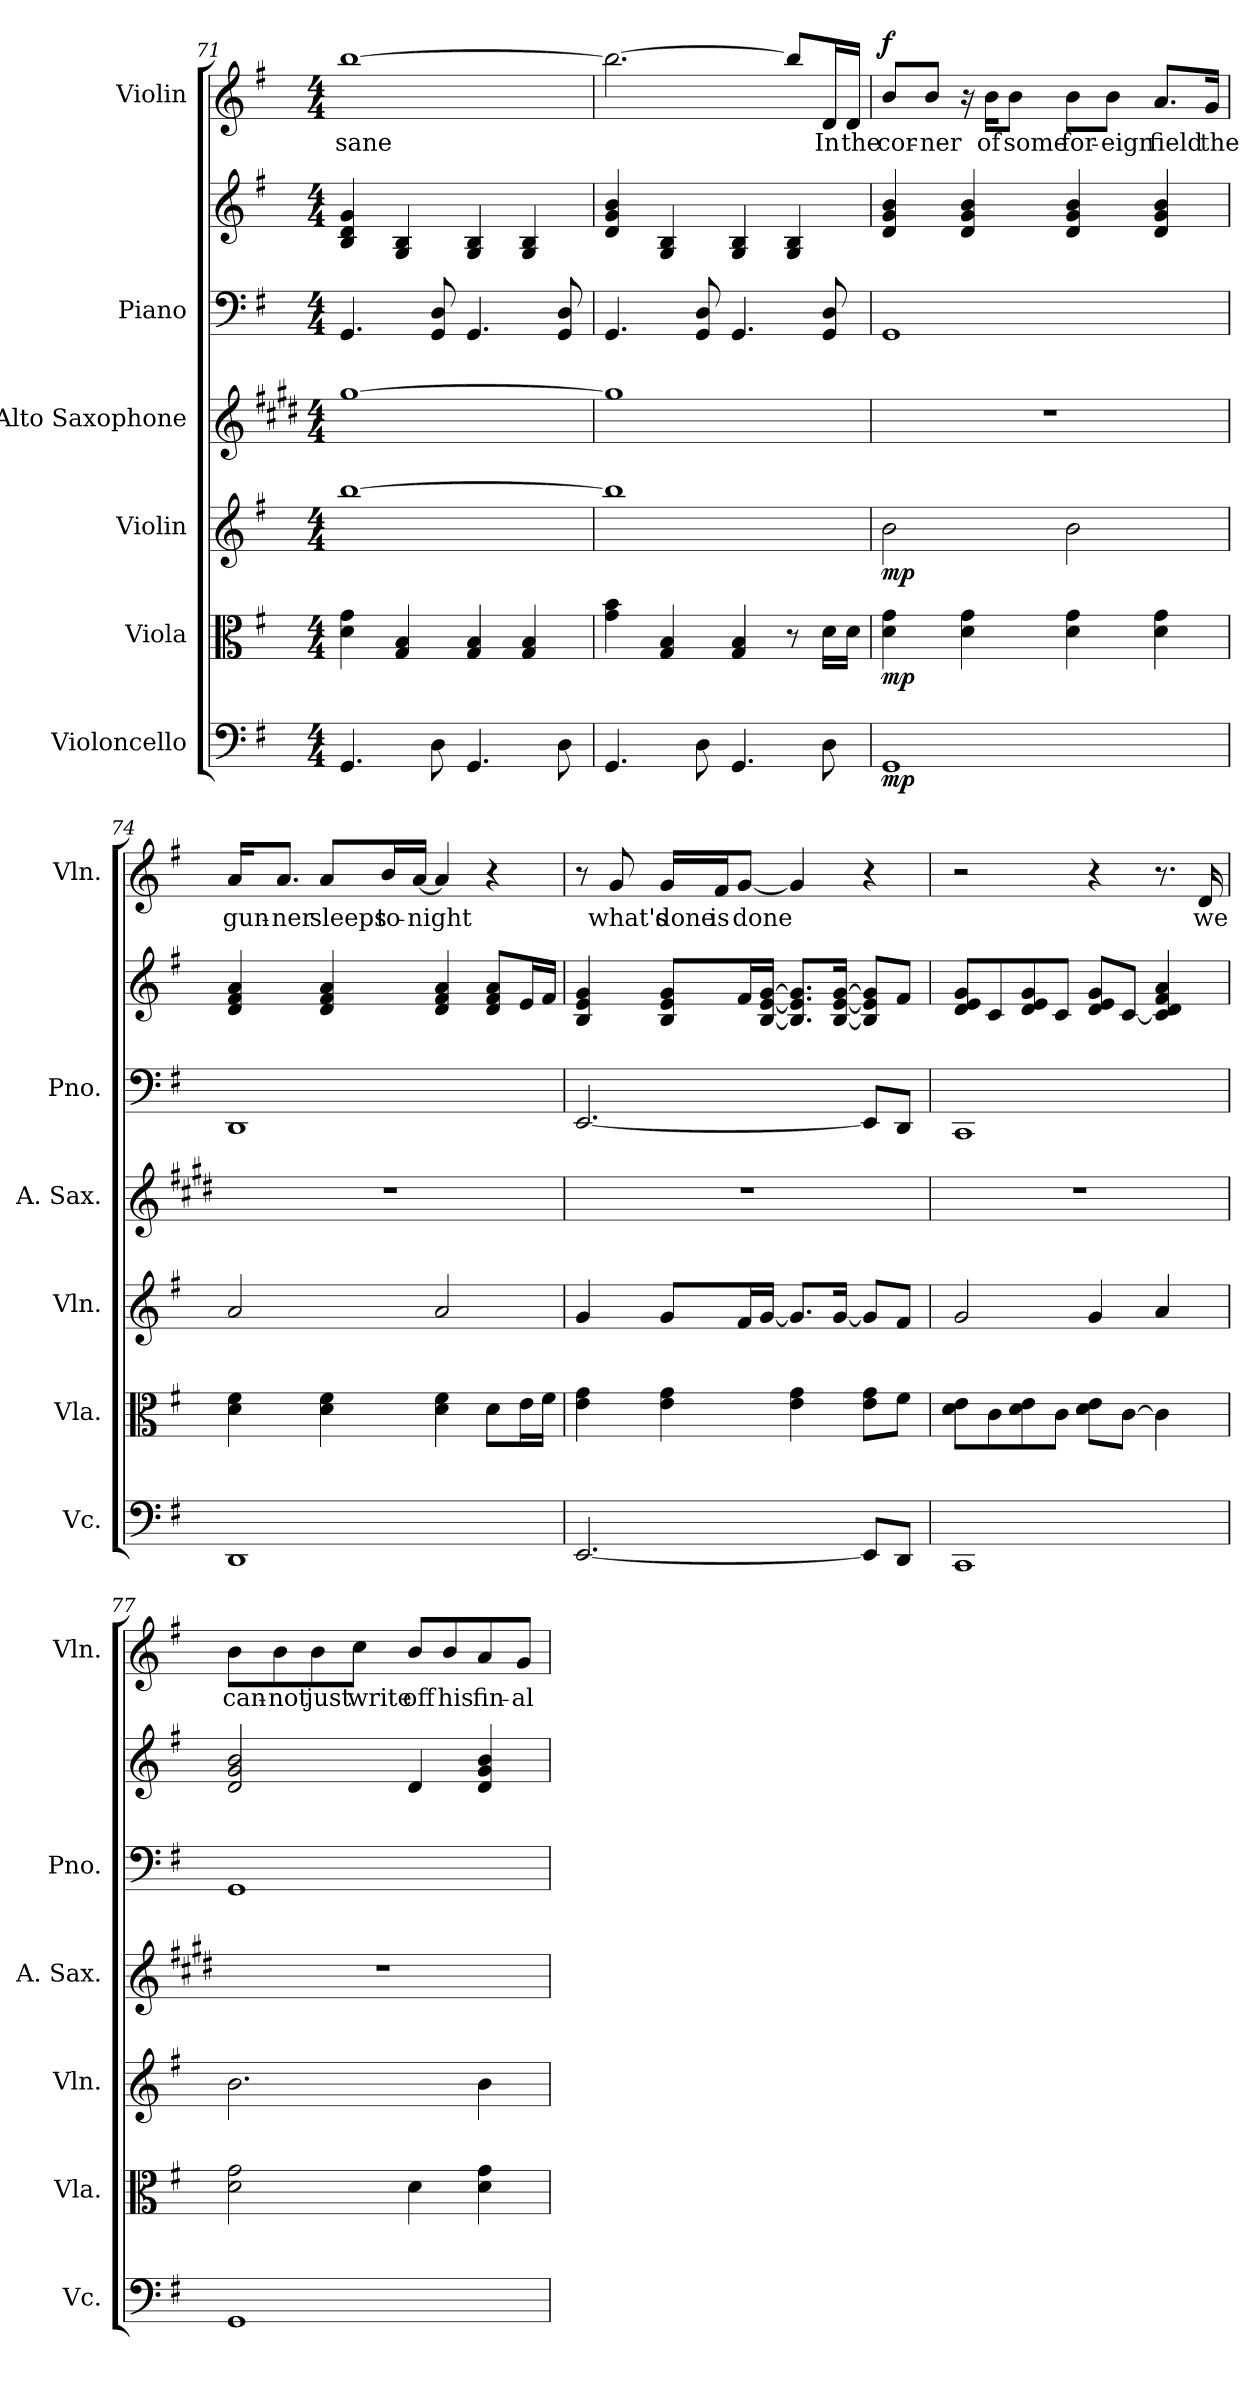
**kern	**dynam	**kern	**dynam	**kern	**dynam	**kern	**kern	**kern	**kern	**text	**dynam
*part6	*part6	*part5	*part5	*part4	*part4	*part3	*part2	*part2	*part1	*part1	*part1
*staff7	*staff7	*staff6	*staff6	*staff5	*staff5	*staff4	*staff3	*staff2	*staff1	*staff1	*staff1
*I"Violoncello	*	*I"Viola	*	*I"Violin	*	*I"Alto Saxophone	*I"Piano	*	*I"Violin	*	*
*I'Vc.	*	*I'Vla.	*	*I'Vln.	*	*I'A. Sax.	*I'Pno.	*	*I'Vln.	*	*
*clefF4	*	*clefC3	*	*clefG2	*	*clefG2	*clefF4	*clefG2	*clefG2	*	*
*	*	*	*	*	*	*ITrd5c9	*	*	*	*	*
*k[f#]	*	*k[f#]	*	*k[f#]	*	*k[f#]	*k[f#]	*k[f#]	*k[f#]	*	*
*M4/4	*	*M4/4	*	*M4/4	*	*M4/4	*M4/4	*M4/4	*M4/4	*	*
=71	=71	=71	=71	=71	=71	=71	=71	=71	=71	=71	=71
4.GG/	.	4d\ 4g\	.	[1bb	.	[1b	4.GG/	4B/ 4d/ 4g/	[1bb	-sane	.
.	.	4G/ 4B/	.	.	.	.	.	4G/ 4B/	.	.	.
8D\	.	.	.	.	.	.	8GG/ 8D/	.	.	.	.
4.GG/	.	4G/ 4B/	.	.	.	.	4.GG/	4G/ 4B/	.	.	.
.	.	4G/ 4B/	.	.	.	.	.	4G/ 4B/	.	.	.
8D\	.	.	.	.	.	.	8GG/ 8D/	.	.	.	.
!!LO:LB:g=z
=72	=72	=72	=72	=72	=72	=72	=72	=72	=72	=72	=72
4.GG/	.	4g\ 4b\	.	1bb]	.	1b]	4.GG/	4d/ 4g/ 4b/	2.bb\_	.	.
.	.	4G/ 4B/	.	.	.	.	.	4G/ 4B/	.	.	.
8D\	.	.	.	.	.	.	8GG/ 8D/	.	.	.	.
4.GG/	.	4G/ 4B/	.	.	.	.	4.GG/	4G/ 4B/	.	.	.
.	.	8r	.	.	.	.	.	4G/ 4B/	8bb/L]	.	.
8D\	.	16d\LL	.	.	.	.	8GG/ 8D/	.	16d/L	In	.
.	.	16d\JJ	.	.	.	.	.	.	16d/JJ	the	.
=73	=73	=73	=73	=73	=73	=73	=73	=73	=73	=73	=73
!	!LO:DY:b	!	!LO:DY:b	!	!LO:DY:b	!	!	!	!	!	!LO:DY:b
1GG	mp	4d\ 4g\	mp	2b\	mp	1r	1GG	4d/ 4g/ 4b/	8b/L	cor-	f
.	.	.	.	.	.	.	.	.	8b/J	-ner	.
.	.	4d\ 4g\	.	.	.	.	.	4d/ 4g/ 4b/	16r	.	.
.	.	.	.	.	.	.	.	.	16b\KL	of	.
.	.	.	.	.	.	.	.	.	8b\J	some	.
.	.	4d\ 4g\	.	2b\	.	.	.	4d/ 4g/ 4b/	8b\L	for-	.
.	.	.	.	.	.	.	.	.	8b\J	-eign	.
.	.	4d\ 4g\	.	.	.	.	.	4d/ 4g/ 4b/	8.a/L	field	.
.	.	.	.	.	.	.	.	.	16g/Jk	the	.
=74	=74	=74	=74	=74	=74	=74	=74	=74	=74	=74	=74
1DD	.	4d\ 4f#\	.	2a/	.	1r	1DD	4d/ 4f#/ 4a/	16a/KL	gun-	.
.	.	.	.	.	.	.	.	.	8.a/J	-ner	.
.	.	4d\ 4f#\	.	.	.	.	.	4d/ 4f#/ 4a/	8a/L	sleeps	.
.	.	.	.	.	.	.	.	.	16b/L	to-	.
.	.	.	.	.	.	.	.	.	[16a/JJ	-night	.
.	.	4d\ 4f#\	.	2a/	.	.	.	4d/ 4f#/ 4a/	4a/]	.	.
.	.	8d\L	.	.	.	.	.	8d/ 8f#/ 8a/L	4r	.	.
.	.	16e\L	.	.	.	.	.	16e/L	.	.	.
.	.	16f#\JJ	.	.	.	.	.	16f#/JJ	.	.	.
=75	=75	=75	=75	=75	=75	=75	=75	=75	=75	=75	=75
[2.EE/	.	4e\ 4g\	.	4g/	.	1r	[2.EE/	4B/ 4e/ 4g/	8r	.	.
.	.	.	.	.	.	.	.	.	8g/	what's	.
.	.	4e\ 4g\	.	8g/L	.	.	.	8B/ 8e/ 8g/L	16g/LL	done	.
.	.	.	.	.	.	.	.	.	16f#/J	is	.
.	.	.	.	16f#/L	.	.	.	16f#/L	[8g/J	done	.
.	.	.	.	[16g/JJ	.	.	.	[16B/ [16e/ [16g/JJ	.	.	.
.	.	4e\ 4g\	.	8.g/L]	.	.	.	8.B/] 8.e/] 8.g/]L	4g/]	.	.
.	.	.	.	[16g/Jk	.	.	.	[16B/ [16e/ [16g/Jk	.	.	.
8EE/L]	.	8e\ 8g\L	.	8g/L]	.	.	8EE/L]	8B/] 8e/] 8g/]L	4r	.	.
8DD/J	.	8f#\J	.	8f#/J	.	.	8DD/J	8f#/J	.	.	.
!!LO:PB:g=z
=76	=76	=76	=76	=76	=76	=76	=76	=76	=76	=76	=76
1CC	.	8d\ 8e\L	.	2g/	.	1r	1CC	8d/ 8e/ 8g/L	2r	.	.
.	.	8c\	.	.	.	.	.	8c/	.	.	.
.	.	8d\ 8e\	.	.	.	.	.	8d/ 8e/ 8g/	.	.	.
.	.	8c\J	.	.	.	.	.	8c/J	.	.	.
.	.	8d\ 8e\L	.	4g/	.	.	.	8d/ 8e/ 8g/L	4r	.	.
.	.	[8c\J	.	.	.	.	.	[8c/J	.	.	.
.	.	4c\]	.	4a/	.	.	.	4c/] 4d/ 4f#/ 4a/	8.r	.	.
.	.	.	.	.	.	.	.	.	16d/	we	.
=77	=77	=77	=77	=77	=77	=77	=77	=77	=77	=77	=77
1GG	.	2d\ 2g\	.	2.b\	.	1r	1GG	2d/ 2g/ 2b/	8b\L	can-	.
.	.	.	.	.	.	.	.	.	8b\	-not	.
.	.	.	.	.	.	.	.	.	8b\	just	.
.	.	.	.	.	.	.	.	.	8cc\J	write	.
.	.	4d\	.	.	.	.	.	4d/	8b/L	off	.
.	.	.	.	.	.	.	.	.	8b/	his	.
.	.	4d\ 4g\	.	4b\	.	.	.	4d/ 4g/ 4b/	8a/	fin-	.
.	.	.	.	.	.	.	.	.	8g/J	-al	.
=	=	=	=	=	=	=	=	=	=	=	=
*-	*-	*-	*-	*-	*-	*-	*-	*-	*-	*-	*-
